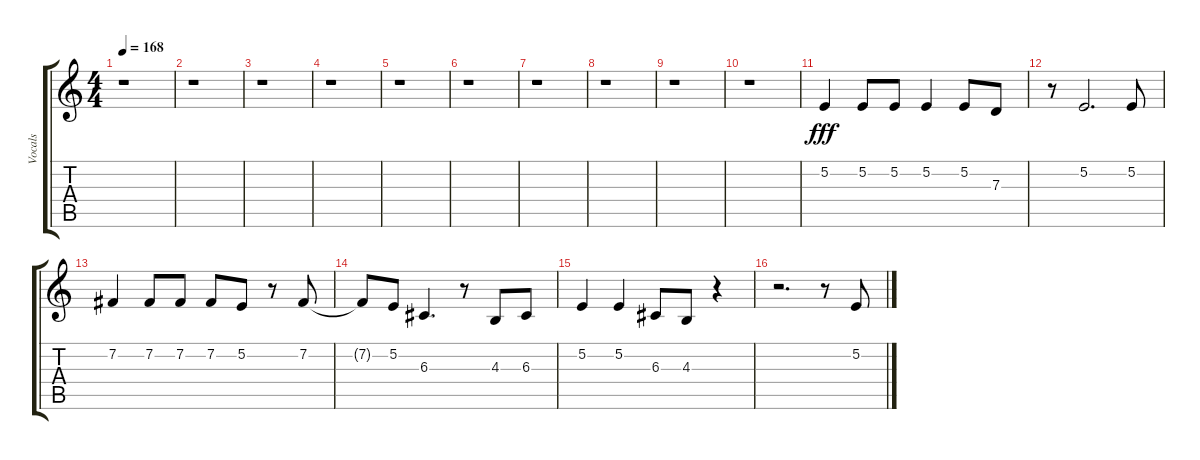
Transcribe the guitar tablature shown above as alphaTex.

\track ("Vocals" "Vocals") {instrument lead2sawtooth}
\staff {score tabs}
\tuning (E4 B3 G3 D3 A2 E2) {hide}
\ts (4 4)
\tempo 168
\clef g2
\ks c
r.1{dy fff} |
r.1 |
r.1 |
r.1 |
r.1 |
r.1 |
r.1 |
r.1 |
r.1 |
r.1 |
5.2.4 5.2.8 5.2.8 5.2.4 5.2.8 7.3.8 |
r.8 5.2.2{d} 5.2.8 |
7.2.4 7.2.8 7.2.8 7.2.8 5.2.8 r.8 7.2.8 |
7.2{t}.8 5.2.8 6.3.4{d} r.8 4.3.8 6.3.8 |
5.2.4 5.2.4 6.3.8 4.3.8 r.4 |
r.2{d} r.8 5.2.8
